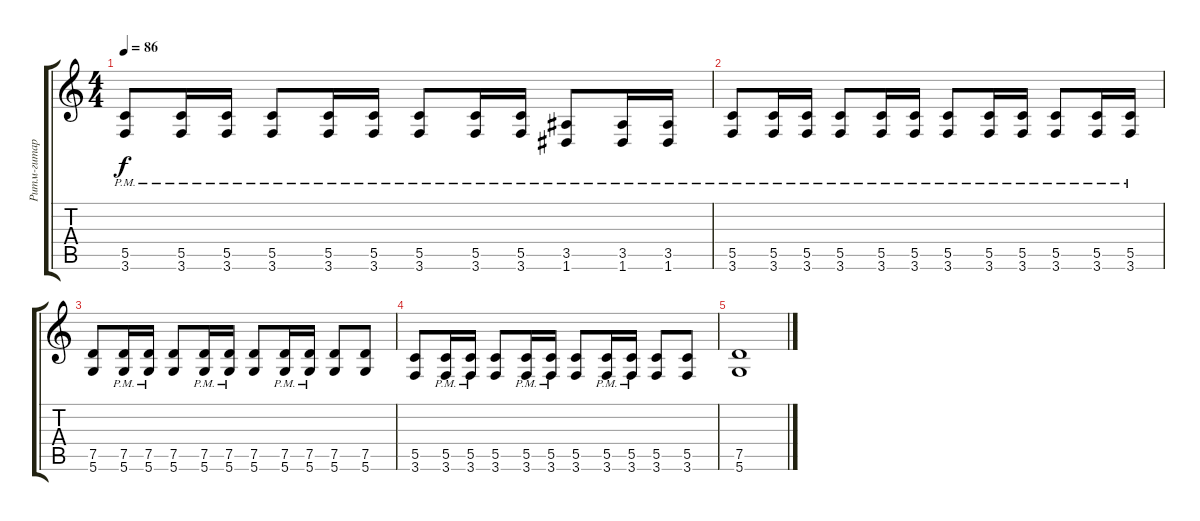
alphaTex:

\track ("Ритм-гитара" "Ритм-гитар") {instrument distortionguitar}
\staff {score tabs}
\tuning (D4 A3 F3 C3 G2 D2) {hide}
\ts (4 4)
\tempo 86
\clef g2
\ks c
(5.5{pm} 3.6{pm}).8{dy f} (5.5{pm} 3.6{pm}).16 (5.5{pm} 3.6{pm}).16 (5.5{pm} 3.6{pm}).8 (5.5{pm} 3.6{pm}).16 (5.5{pm} 3.6{pm}).16 (5.5{pm} 3.6{pm}).8 (5.5{pm} 3.6{pm}).16 (5.5{pm} 3.6{pm}).16 (3.5{pm} 1.6{pm}).8 (3.5{pm} 1.6{pm}).16 (3.5{pm} 1.6{pm}).16 |
(5.5{pm} 3.6{pm}).8 (5.5{pm} 3.6{pm}).16 (5.5{pm} 3.6{pm}).16 (5.5{pm} 3.6{pm}).8 (5.5{pm} 3.6{pm}).16 (5.5{pm} 3.6{pm}).16 (5.5{pm} 3.6{pm}).8 (5.5{pm} 3.6{pm}).16 (5.5{pm} 3.6{pm}).16 (5.5{pm} 3.6{pm}).8 (5.5{pm} 3.6{pm}).16 (5.5{pm} 3.6{pm}).16 |
(7.5 5.6).8 (7.5{pm} 5.6{pm}).16 (7.5{pm} 5.6{pm}).16 (7.5 5.6).8 (7.5{pm} 5.6{pm}).16 (7.5{pm} 5.6{pm}).16 (7.5 5.6).8 (7.5{pm} 5.6{pm}).16 (7.5{pm} 5.6{pm}).16 (7.5 5.6).8 (7.5 5.6).8 |
(5.5 3.6).8 (5.5{pm} 3.6{pm}).16 (5.5{pm} 3.6{pm}).16 (5.5 3.6).8 (5.5{pm} 3.6{pm}).16 (5.5{pm} 3.6{pm}).16 (5.5 3.6).8 (5.5{pm} 3.6{pm}).16 (5.5{pm} 3.6{pm}).16 (5.5 3.6).8 (5.5 3.6).8 |
(7.5 5.6).1
